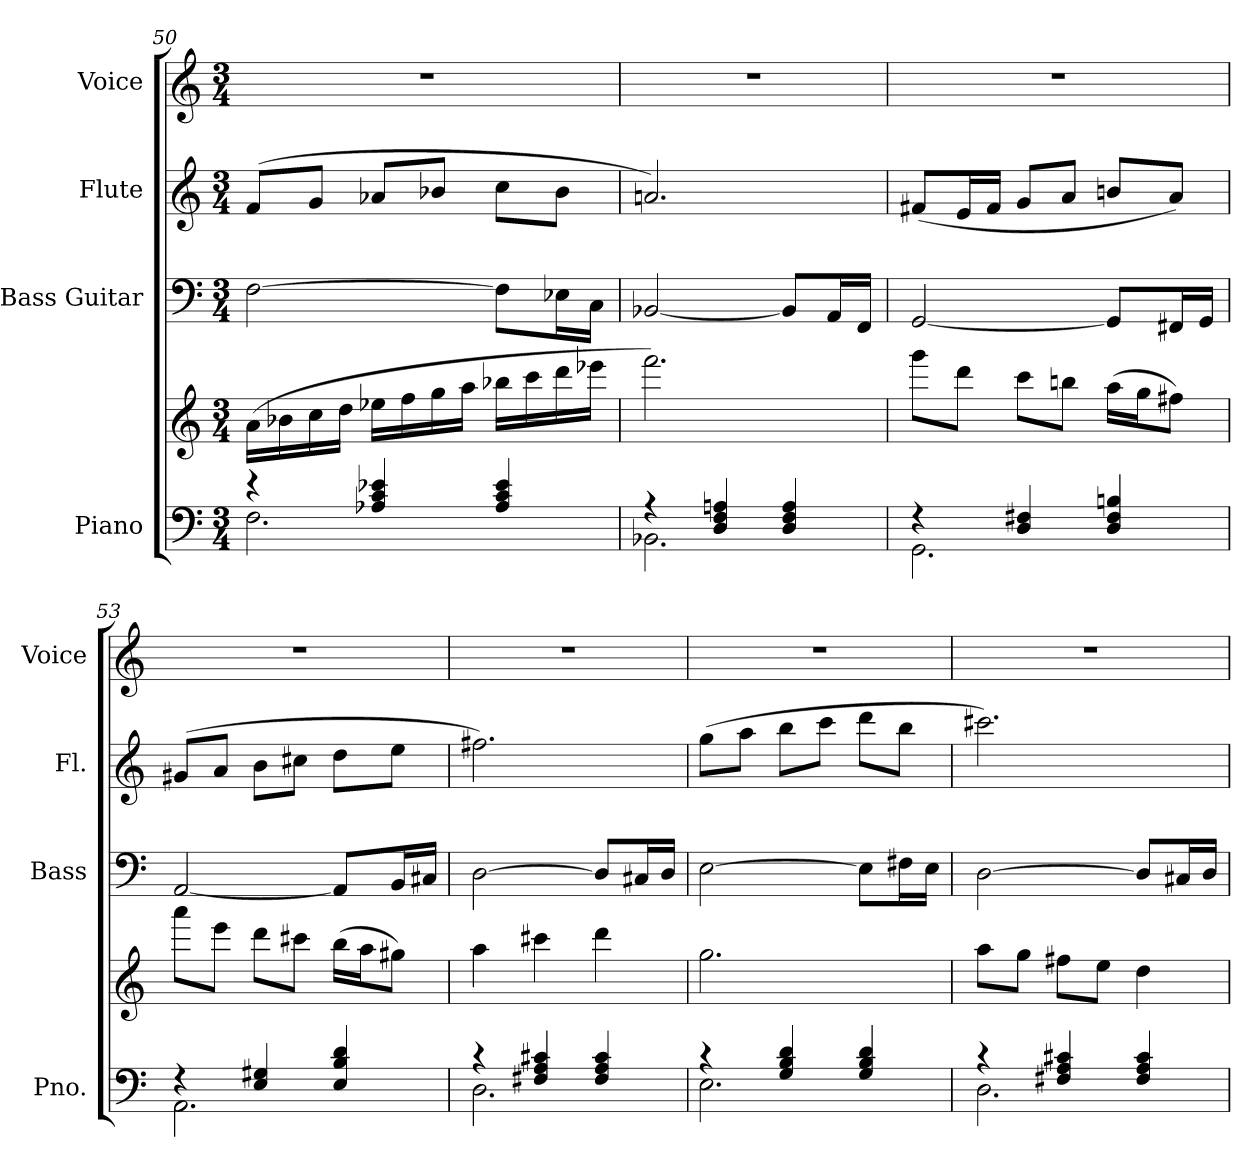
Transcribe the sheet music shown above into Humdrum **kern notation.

**kern	**kern	**kern	**kern	**kern
*part4	*part4	*part3	*part2	*part1
*staff5	*staff4	*staff3	*staff2	*staff1
*I"Piano	*	*I"Bass Guitar	*I"Flute	*I"Voice
*I'Pno.	*	*I'Bass	*I'Fl.	*I'Voice
*clefF4	*clefG2	*clefF4	*clefG2	*clefG2
*	*	*ITrd7c12	*	*
*k[]	*k[]	*k[]	*k[]	*k[]
*C:	*C:	*C:	*C:	*C:
*M3/4	*M3/4	*M3/4	*M3/4	*M3/4
=50	=50	=50	=50	=50
*^	*	*	*	*
!	!	!	!	!	!LO:N:vis=1
4r	2.Fi\	(16ai\LL	[2FFi\	(8fi/L	2.r
.	.	16b-Xi\	.	.	.
.	.	16cci\	.	8gi/J	.
.	.	16ddi\JJ	.	.	.
4A-Xi/ 4ci 4e-Xi	.	16ee-Xi\LL	.	8a-Xi/L	.
.	.	16ffi\	.	.	.
.	.	16ggi\	.	8b-Xi/J	.
.	.	16aai\JJ	.	.	.
4A-i/ 4ci 4e-i	.	16bb-Xi\LL	8FFi\L]	8cci\L	.
.	.	16ccci\	.	.	.
.	.	16dddi\	16EE-Xi\L	8b-i\J	.
.	.	16eee-Xi\JJ	16CCi\JJ	.	.
=51	=51	=51	=51	=51	=51
!	!	!	!	!	!LO:N:vis=1
4r	2.BB-Xi\	2.fffi\)	[2BBB-Xi/	2.ani/)	2.r
4Di/ 4Fi 4Ani	.	.	.	.	.
4Di/ 4Fi 4Ai	.	.	8BBB-i/L]	.	.
.	.	.	16AAAi/L	.	.
.	.	.	16FFFi/JJ	.	.
=52	=52	=52	=52	=52	=52
!	!	!	!	!	!LO:N:vis=1
4r	2.GGi\	8gggi\L	[2GGGi/	(8f#Xi/L	2.r
.	.	8dddi\J	.	16ei/L	.
.	.	.	.	16f#i/JJ	.
4Di/ 4F#Xi	.	8ccci\L	.	8gi/L	.
.	.	8bbni\J	.	8ai/J	.
4Di/ 4F#i 4Bni	.	(16aai\LL	8GGGi/L]	8bni/L	.
.	.	16ggi\J	.	.	.
.	.	8ff#Xi\J)	16FFF#Xi/L	8ai/J)	.
.	.	.	16GGGi/JJ	.	.
!!LO:LB:g=z
=53	=53	=53	=53	=53	=53
!	!	!	!	!	!LO:N:vis=1
4r	2.AAi\	8aaai\L	[2AAAi/	(8g#Xi/L	2.r
.	.	8eeei\J	.	8ai/J	.
4Ei/ 4G#Xi	.	8dddi\L	.	8bi\L	.
.	.	8ccc#Xi\J	.	8cc#Xi\J	.
4Ei/ 4Bi 4di	.	(16bbi\LL	8AAAi/L]	8ddi\L	.
.	.	16aai\J	.	.	.
.	.	8gg#Xi\J)	16BBBi/L	8eei\J	.
.	.	.	16CC#Xi/JJ	.	.
=54	=54	=54	=54	=54	=54
!	!	!	!	!	!LO:N:vis=1
4r	2.Di\	4aai\	[2DDi\	2.ff#Xi\)	2.r
4F#Xi/ 4Ai 4c#Xi	.	4ccc#Xi\	.	.	.
4F#i/ 4Ai 4c#i	.	4dddi\	8DDi/L]	.	.
.	.	.	16CC#Xi/L	.	.
.	.	.	16DDi/JJ	.	.
=55	=55	=55	=55	=55	=55
!	!	!	!	!	!LO:N:vis=1
4r	2.Ei\	2.ggi\	[2EEi\	(8ggi\L	2.r
.	.	.	.	8aai\J	.
4Gi/ 4Bi 4di	.	.	.	8bbi\L	.
.	.	.	.	8ccci\J	.
4Gi/ 4Bi 4di	.	.	8EEi\L]	8dddi\L	.
.	.	.	16FF#Xi\L	8bbi\J	.
.	.	.	16EEi\JJ	.	.
=56	=56	=56	=56	=56	=56
!	!	!	!	!	!LO:N:vis=1
4r	2.Di\	8aai\L	[2DDi\	2.ccc#Xi\)	2.r
.	.	8ggi\J	.	.	.
4F#Xi/ 4Ai 4c#Xi	.	8ff#Xi\L	.	.	.
.	.	8eei\J	.	.	.
4F#i/ 4Ai 4c#i	.	4ddi\	8DDi/L]	.	.
.	.	.	16CC#Xi/L	.	.
.	.	.	16DDi/JJ	.	.
*v	*v	*	*	*	*
=	=	=	=	=
*-	*-	*-	*-	*-
